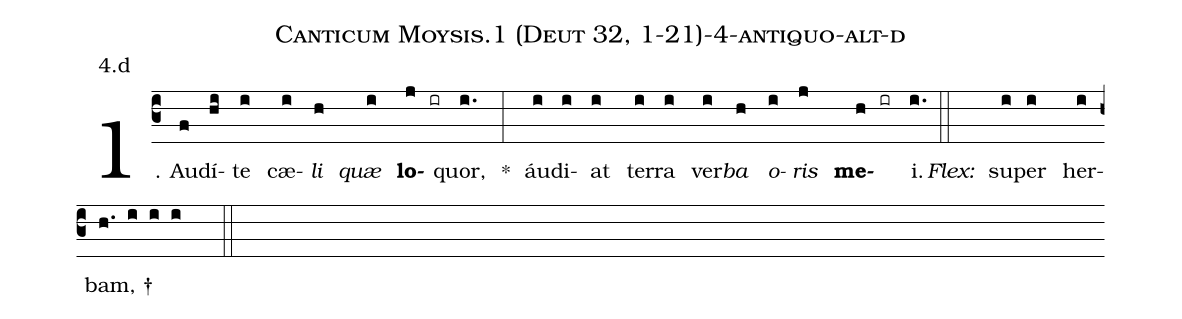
name: Canticum Moysis.1 (Deut 32, 1-21)-4-antiquo-alt-d;
annotation: 4.d;
%%
(c3)1. Au(f)dí(hi)te(i) cæ(i)<i>li</i>(h) <i>quæ</i>(i) <b>lo</b>(j ir)quor,(i.) *(:) áu(i)di(i)at(i) ter(i)ra(i) ver(i)<i>ba</i>(h) <i>o</i>(i)<i>ris</i>(j) <b>me</b>(h ir)i.(i.) (::)
<i>Flex:</i>()  su(i)per(i) her(i)bam, †(h. i i i  ::)
